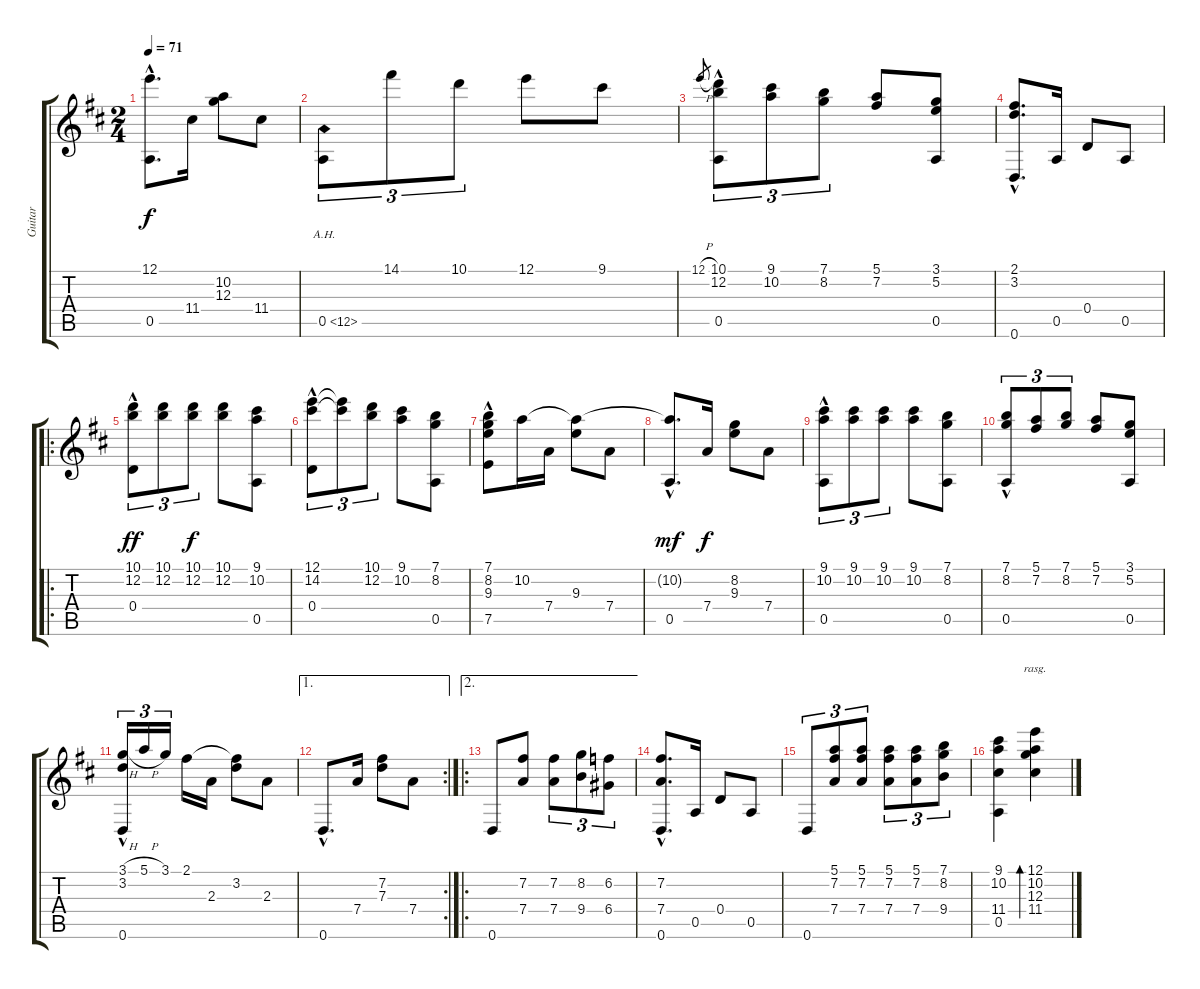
\track ("Guitar" "Guitar") {instrument acousticguitarnylon}
\staff {score tabs}
\tuning (E4 B3 G3 D3 A2 D2) {hide}
\ts (2 4)
\tempo 71
\clef g2
\ks d
(12.1{hac} 0.5{hac}).8{d dy f} 11.4.16 (10.2 12.3).8 11.4.8 |
0.5{ah 12}.8{tu (3 2)} 14.1.8{tu (3 2)} 10.1.8{tu (3 2)} 12.1.8 9.1.8 |
12.1{h}.8{gr} (10.1 12.2 0.5{hac}).8{tu (3 2)} (9.1 10.2).8{tu (3 2)} (7.1 8.2).8{tu (3 2)} (5.1 7.2).8 (3.1 5.2 0.5).8 |
(2.1{hac} 3.2{hac} 0.6{hac}).8{d} 0.5.16 0.4.8 0.5.8 |
\ro
(10.1 12.2 0.4{hac}).8{tu (3 2) dy ff} (10.1 12.2).8{tu (3 2)} (10.1 12.2).8{tu (3 2) dy f} (10.1 12.2).8 (9.1 10.2 0.5).8 |
(12.1 14.2 0.4{hac}).8{tu (3 2)} (12.1{t} 14.2{t}).8{tu (3 2)} (10.1 12.2).8{tu (3 2)} (9.1 10.2).8 (7.1 8.2 0.5).8 |
(7.1 8.2 9.3 7.5{hac}).8 10.2.16 7.4.16 (10.2{t} 9.3).8 7.4.8 |
(10.2{hac t} 0.5{hac}).8{d dy mf} 7.4.16{dy f} (8.2 9.3).8 7.4.8 |
(9.1 10.2 0.5{hac}).8{tu (3 2)} (9.1 10.2).8{tu (3 2)} (9.1 10.2).8{tu (3 2)} (9.1 10.2).8 (7.1 8.2 0.5).8 |
(7.1 8.2 0.5{hac}).8{tu (3 2)} (5.1 7.2).8{tu (3 2)} (7.1 8.2).8{tu (3 2)} (5.1 7.2).8 (3.1 5.2 0.5).8 |
(3.1{h} 3.2 0.6{hac}).16{tu (3 2)} 5.1{h}.16{tu (3 2)} 3.1.16{tu (3 2)} 2.1.16 2.3.16 (2.1{t} 3.2).8 2.3.8 |
\ae 1
\rc 2
0.6{hac}.8{d} 7.4.16 (7.2 7.3).8 7.4.8 |
\ae 2
\ro
0.6.8 (7.2 7.4).8 (7.2 7.4).8{tu (3 2)} (8.2 9.4).8{tu (3 2)} (6.2 6.4).8{tu (3 2)} |
(7.2{hac} 7.4{hac} 0.6{hac}).8{d} 0.5.16 0.4.8 0.5.8 |
0.6.8{tu (3 2)} (5.1 7.2 7.4).8{tu (3 2)} (5.1 7.2 7.4).8{tu (3 2)} (5.1 7.2 7.4).8{tu (3 2)} (5.1 7.2 7.4).8{tu (3 2)} (7.1 8.2 9.4).8{tu (3 2)} |
(9.1 10.2 11.4 0.5).4 (12.1 10.2 12.3 11.4).4{bd 480 rasg ii}
